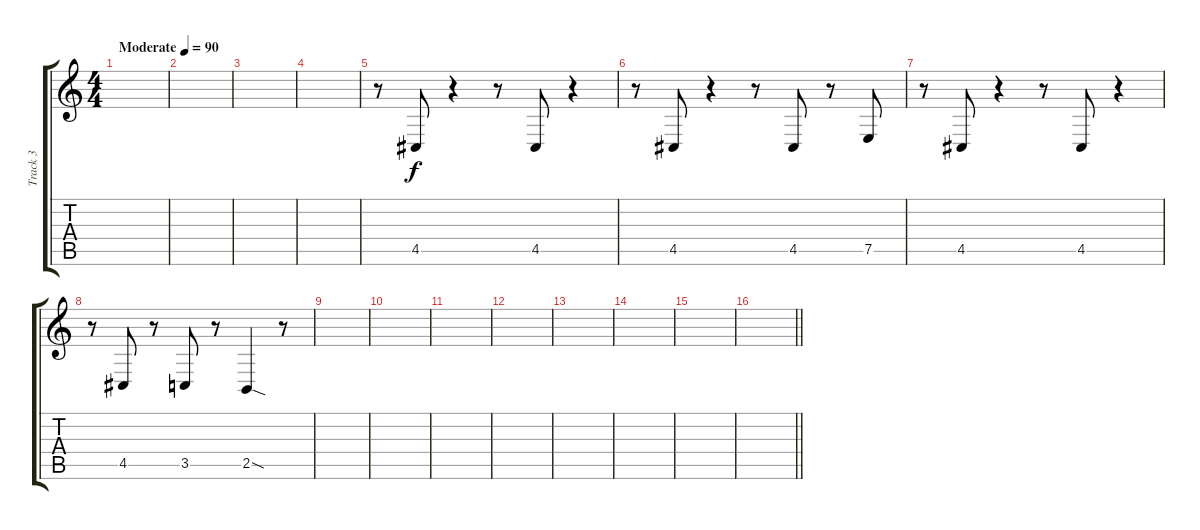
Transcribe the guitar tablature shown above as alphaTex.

\track ("Track 3" "Track 3") {instrument lead2sawtooth}
\staff {score tabs}
\tuning (E4 B3 G3 D3 A2 E2) {hide}
\ts (4 4)
\tempo (90 "Moderate")
\clef g2
\ks c
|
|
|
|
r.8 4.5.8 r.4 r.8 4.5.8 r.4 |
r.8 4.5.8 r.4 r.8 4.5.8 r.8 7.5.8 |
r.8 4.5.8 r.4 r.8 4.5.8 r.4 |
r.8 4.5.8 r.8 3.5.8 r.8 2.5{sod}.4 r.8 |
|
|
|
|
|
|
|
\barLineRight lightlight
